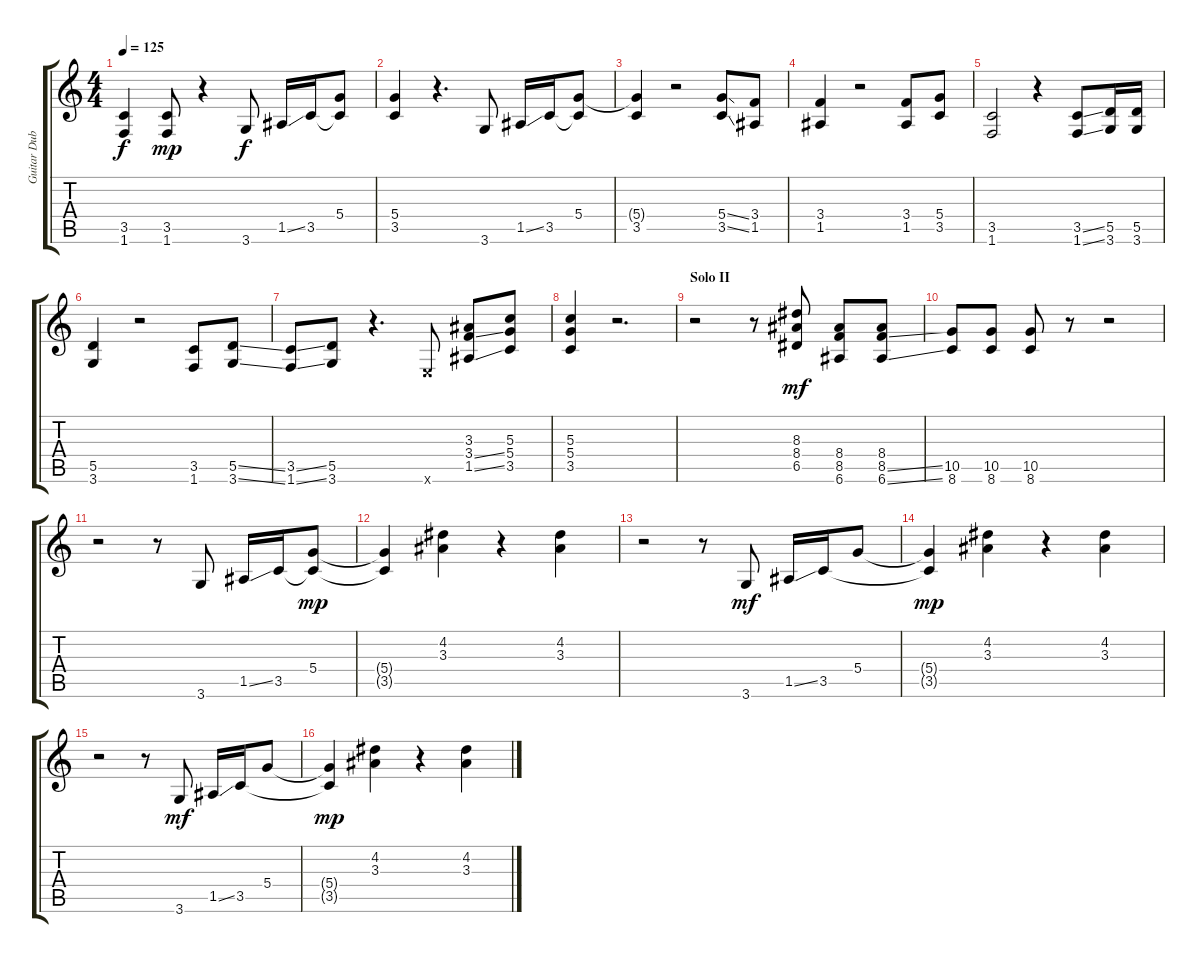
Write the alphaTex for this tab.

\track ("Guitar Dub" "Guitar Dub") {instrument distortionguitar}
\staff {score tabs}
\tuning (E4 B3 G3 D3 A2 E2) {hide}
\ts (4 4)
\tempo 125
\clef g2
\ks c
(3.5 1.6).4{dy f} (3.5 1.6).8{dy mp} r.4 3.6.8{dy f} 1.5{ss}.16 3.5.16 (5.4 3.5{t}).8 |
(5.4 3.5).4 r.4{d} 3.6.8 1.5{ss}.16 3.5.16 (5.4 3.5{t}).8 |
(5.4{t} 3.5).4 r.2 (5.4{ss} 3.5{ss}).8 (3.4 1.5).8 |
(3.4 1.5).4 r.2 (3.4 1.5).8 (5.4 3.5).8 |
(3.5 1.6).2 r.4 (3.5{ss} 1.6{ss}).8 (5.5 3.6).16 (5.5 3.6).16 |
(5.5 3.6).4 r.2 (3.5 1.6).8 (5.5{ss} 3.6{ss}).8 |
(3.5{ss} 1.6{ss}).8 (5.5 3.6).8 r.4{d} 0.6{x}.8 (3.3 3.4{ss} 1.5{ss}).8 (5.3 5.4 3.5).8 |
(5.3 5.4 3.5).4 r.2{d} |
\section ("" "Solo II")
r.2 r.8 (8.3 8.4 6.5).8{dy mf} (8.4 8.5 6.6).8 (8.4 8.5{ss} 6.6{ss}).8 |
(10.5 8.6).8 (10.5 8.6).8 (10.5 8.6).8 r.8 r.2 |
r.2 r.8 3.6.8 1.5{ss}.16 3.5.16 (5.4 3.5{t}).8{dy mp} |
(5.4{t} 3.5{t}).4 (4.2 3.3).4{balance 13 instrument overdrivenguitar} r.4 (4.2 3.3).4 |
r.2 r.8{balance 3 instrument distortionguitar} 3.6.8{dy mf} 1.5{ss}.16 3.5.16 5.4.8 |
(5.4{t} 3.5{t}).4{dy mp} (4.2 3.3).4{balance 13 instrument overdrivenguitar} r.4 (4.2 3.3).4 |
r.2 r.8{balance 3 instrument distortionguitar} 3.6.8{dy mf} 1.5{ss}.16 3.5.16 5.4.8 |
(5.4{t} 3.5{t}).4{dy mp} (4.2 3.3).4{balance 13 instrument overdrivenguitar} r.4 (4.2 3.3).4
